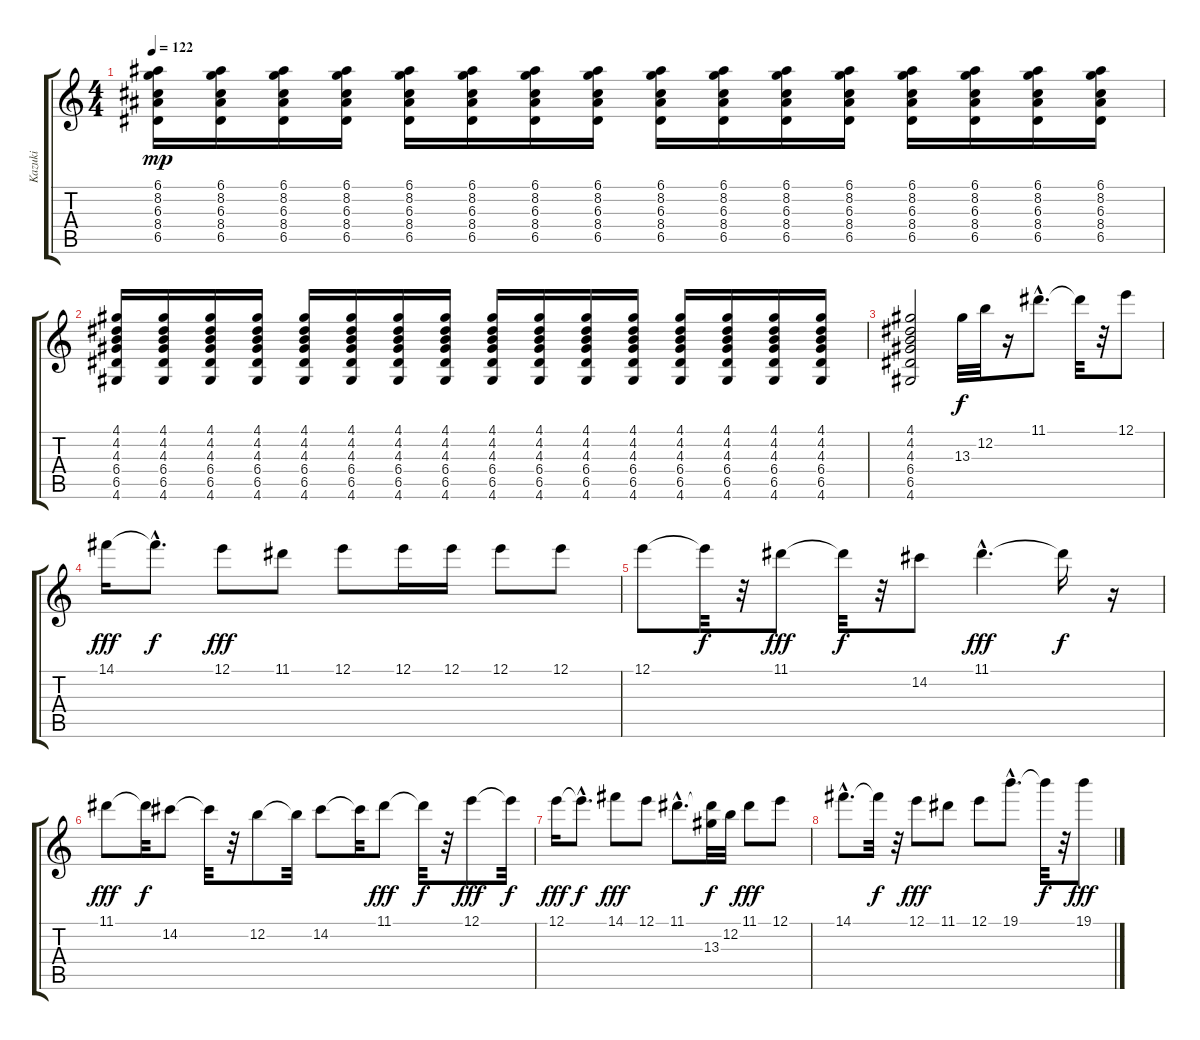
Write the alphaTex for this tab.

\track ("Kazuki" "Kazuki") {instrument electricguitarclean}
\staff {score tabs}
\tuning (E4 B3 G3 D3 A2 E2) {hide}
\ts (4 4)
\tempo 122
\clef g2
\ks c
(6.1 8.2 6.3 8.4 6.5).16{dy mp} (6.1 8.2 6.3 8.4 6.5).16 (6.1 8.2 6.3 8.4 6.5).16 (6.1 8.2 6.3 8.4 6.5).16 (6.1 8.2 6.3 8.4 6.5).16 (6.1 8.2 6.3 8.4 6.5).16 (6.1 8.2 6.3 8.4 6.5).16 (6.1 8.2 6.3 8.4 6.5).16 (6.1 8.2 6.3 8.4 6.5).16 (6.1 8.2 6.3 8.4 6.5).16 (6.1 8.2 6.3 8.4 6.5).16 (6.1 8.2 6.3 8.4 6.5).16 (6.1 8.2 6.3 8.4 6.5).16 (6.1 8.2 6.3 8.4 6.5).16 (6.1 8.2 6.3 8.4 6.5).16 (6.1 8.2 6.3 8.4 6.5).16 |
(4.1 4.2 4.3 6.4 6.5 4.6).16 (4.1 4.2 4.3 6.4 6.5 4.6).16 (4.1 4.2 4.3 6.4 6.5 4.6).16 (4.1 4.2 4.3 6.4 6.5 4.6).16 (4.1 4.2 4.3 6.4 6.5 4.6).16 (4.1 4.2 4.3 6.4 6.5 4.6).16 (4.1 4.2 4.3 6.4 6.5 4.6).16 (4.1 4.2 4.3 6.4 6.5 4.6).16 (4.1 4.2 4.3 6.4 6.5 4.6).16 (4.1 4.2 4.3 6.4 6.5 4.6).16 (4.1 4.2 4.3 6.4 6.5 4.6).16 (4.1 4.2 4.3 6.4 6.5 4.6).16 (4.1 4.2 4.3 6.4 6.5 4.6).16 (4.1 4.2 4.3 6.4 6.5 4.6).16 (4.1 4.2 4.3 6.4 6.5 4.6).16 (4.1 4.2 4.3 6.4 6.5 4.6).16 |
(4.1 4.2 4.3 6.4 6.5 4.6).2 13.3.32{dy f instrument acousticguitarsteel} 12.2.32 r.16 11.1{hac}.8{d} 11.1{t}.32 r.32 12.1.8 |
14.1.16{dy fff} 14.1{hac t}.8{d dy f} 12.1.8{dy fff} 11.1.8 12.1.8 12.1.16 12.1.16 12.1.8 12.1.8 |
12.1.8 12.1{t}.32{dy f} r.32 11.1.8{dy fff} 11.1{t}.32{dy f} r.32 14.2.8 11.1{hac}.4{d dy fff} 11.1{t}.16{dy f} r.16 |
11.1.8{dy fff} 11.1{t}.32{dy f} 14.2.8 14.2{t}.32 r.32 12.2.8 12.2{t}.32 14.2.8 14.2{t}.32 11.1.8{dy fff} 11.1{t}.32{dy f} r.32 12.1.8{dy fff} 12.1{t}.32{dy f} |
12.1.16{dy fff} 12.1{hac t}.8{d dy f} 14.1.8{dy fff} 12.1.8 11.1{hac}.8{d} (11.1{t} 13.3).32{dy f} 12.2.32 11.1.8{dy fff} 12.1.8 |
14.1{hac}.8{d} 14.1{t}.32{dy f} r.32 12.1.8{dy fff} 11.1.8 12.1.8 19.1{hac}.8{d} 19.1{t}.32{dy f} r.32 19.1.8{dy fff}
